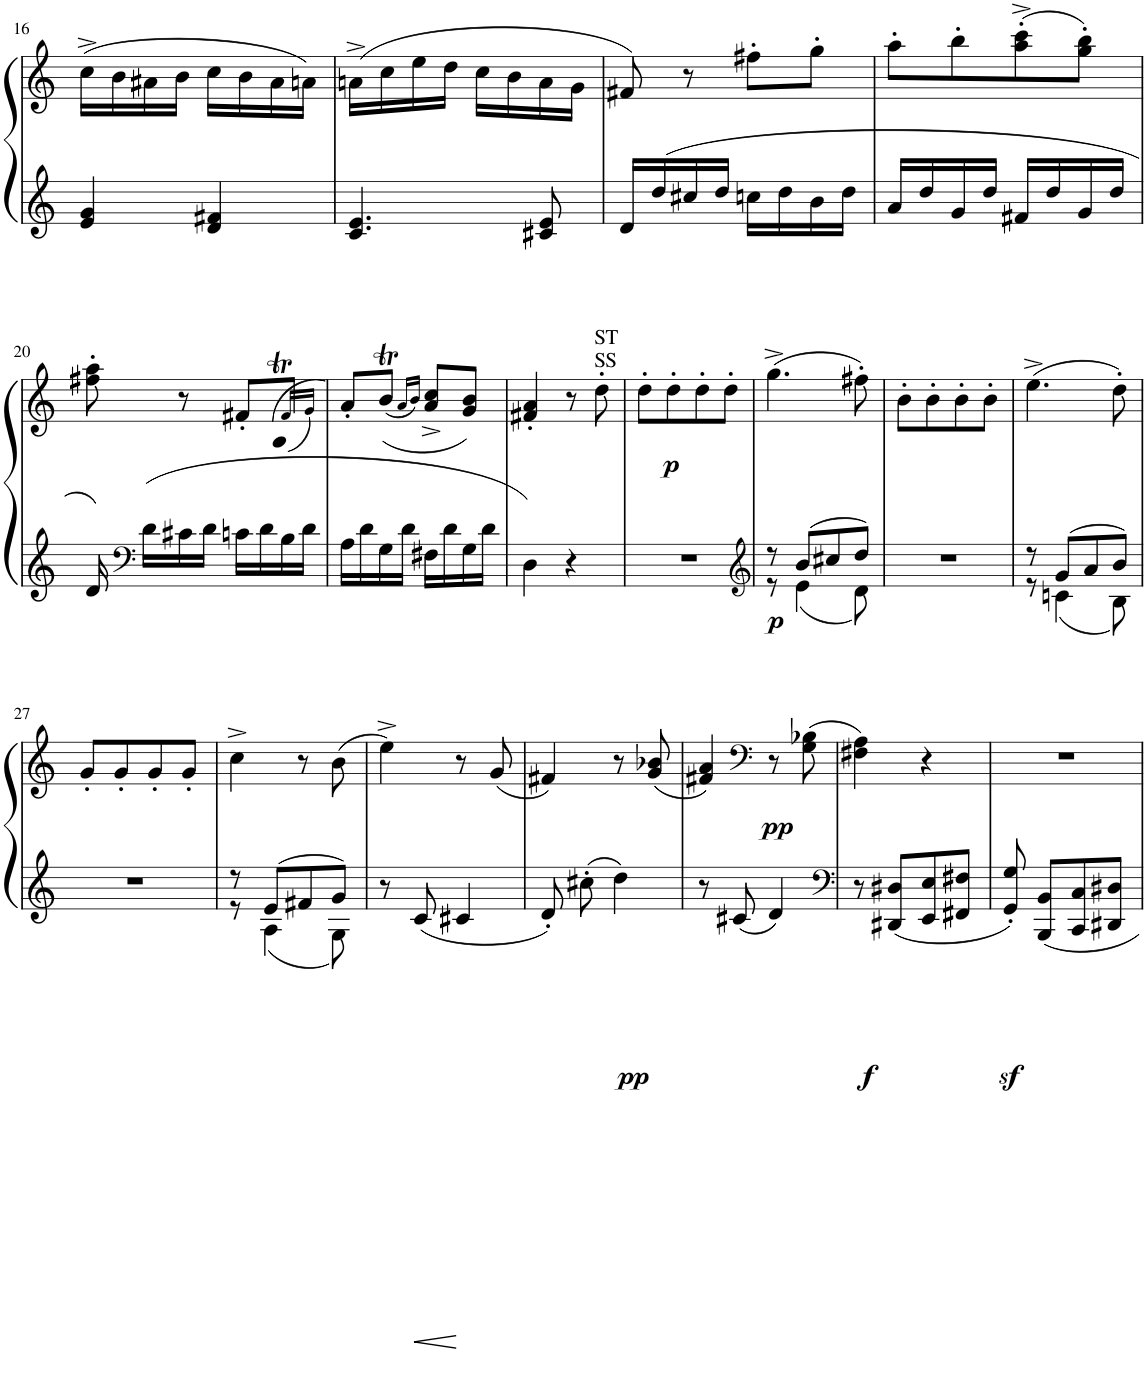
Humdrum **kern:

**kern	**kern	**dynam
*part1	*part1	*part1
*staff2	*staff1	*staff1/2
*I"Piano	*	*
*I'Pno	*	*
!!LO:PB:g=z
*clefG2	*clefG2	*
*k[]	*k[]	*
*M2/4	*M2/4	*
=16	=16	=16
4e/ 4g/	(16cc^\LL	.
.	16b\	.
.	16a#X\	.
.	16b\JJ	.
4d/ 4f#X/	16cc\LL	.
.	16b\	.
.	16a#\	.
.	16an\JJ)	.
=17	=17	=17
4.c/ 4.e/	(16an^\LL	.
.	16cc\	.
.	16ee\	.
.	16dd\JJ	.
.	16cc\LL	.
.	16b\	.
8c#X/ 8e/	16a\	.
.	16g\JJ	.
=18	=18	=18
16d/LL	8f#X/)	.
16dd/	.	.
16cc#X/	8r	.
16dd/JJ	.	.
16ccn\LL	8ff#X'\L	.
16dd\	.	.
16b\	8gg'\J	.
16dd\JJ	.	.
=19	=19	=19
16a/LL	8aa'\L	.
16dd/	.	.
16g/	8bb'\	.
16dd/JJ	.	.
16f#X/LL	(8aa\'^ 8ccc\'^	.
16dd/	.	.
16g/	8gg\' 8bb\'J)	.
16dd/JJ	.	.
!!LO:LB:g=z
=20	=20	=20
*	*^	*
16d/	8ff#X\' 8aa\'	4.ryy	.
*clefF4	*	*	*
16d\LL	.	.	.
16c#X\	8r	.	.
16d\JJ	.	.	.
16cn\LL	8f#X'/L	.	.
16d\	.	.	.
16B\	((8gT/J	16f#!/LL	.
16d\JJ	.	16g!/JJ)	.
*	*v	*v	*
=21	=21	=21
16A\LL	8a'/L)	.
16d\	.	.
16G\	((8bt/J	.
16d\JJ	.	.
.	16qa/LL	.
.	16qb/JJ)	.
16F#X\LL	8a/^ 8cc/^L	.
16d\	.	.
16G\	8g/ 8b/J)	.
16d\JJ	.	.
=22	=22	=22
4D\	4f#X/' 4a/'	.
4r	8r	.
!	!LO:TX:a:t=ST	!
!	!LO:TX:a:t=SS	!
!	!	!LO:DY:b
.	8dd'\	p
=23	=23	=23
2r	8dd'\L	.
.	8dd'\	.
.	8dd'\	.
.	8dd'\J	.
=24	=24	=24
*clefG2	*	*
*^	*	*
!	!	!	!LO:DY:b=2
8r	8r	(4.gg^\	p
8b/L	4e\	.	.
8cc#X>/	.	.	.
8dd/J	8d\	8ff#X'\)	.
*v	*v	*	*
=25	=25	=25
2r	8b'\L	.
.	8b'\	.
.	8b'\	.
.	8b'\J	.
=26	=26	=26
*^	*	*
8r	8r	(4.ee^\	.
8g/L	4cn\	.	.
8a>/	.	.	.
8b/J	8B\	8dd'\)	.
*v	*v	*	*
!!LO:LB:g=z
=27	=27	=27
2r	8g'/L	.
.	8g'/	.
.	8g'/	.
.	8g'/J	.
=28	=28	=28
*^	*	*
8r	8r	4cc^\	.
8e/L	4A\	.	.
8f#X>/	.	8r	.
8g/J	8G\	(8b\	.
*v	*v	*	*
=29	=29	=29
8r	4ee^\)	.
8c/	.	.
4c#X/	8r	.
.	(8g/	.
=30	=30	=30
8d'/	4f#X/)	.
!	!	!LO:DY:b=2
8cc#X'\	.	pp
4dd\	8r	.
!	!	!LO:DY:b
.	(8g/ 8b-X/	pp
=31	=31	=31
8r	4f#X/ 4a/)	.
8c#X/	.	.
*	*clefF4	*
4d/	8r	.
.	(8G\ 8B-X\	.
=32	=32	=32
*clefF4	*	*
!	!	!LO:DY:b=2
8r	4F#X\ 4A\)	f
8DD#X/ 8D#X/L	.	.
8EE/ 8E/	4r	.
8FF#X/ 8F#X/J	.	.
=33	=33	=33
8GG/z<' 8G/z<'	2r	.
8BBB/ 8BB/L	.	.
8CC/ 8C/	.	.
8DD#X/ 8D#X/J	.	.
=	=	=
*-	*-	*-
